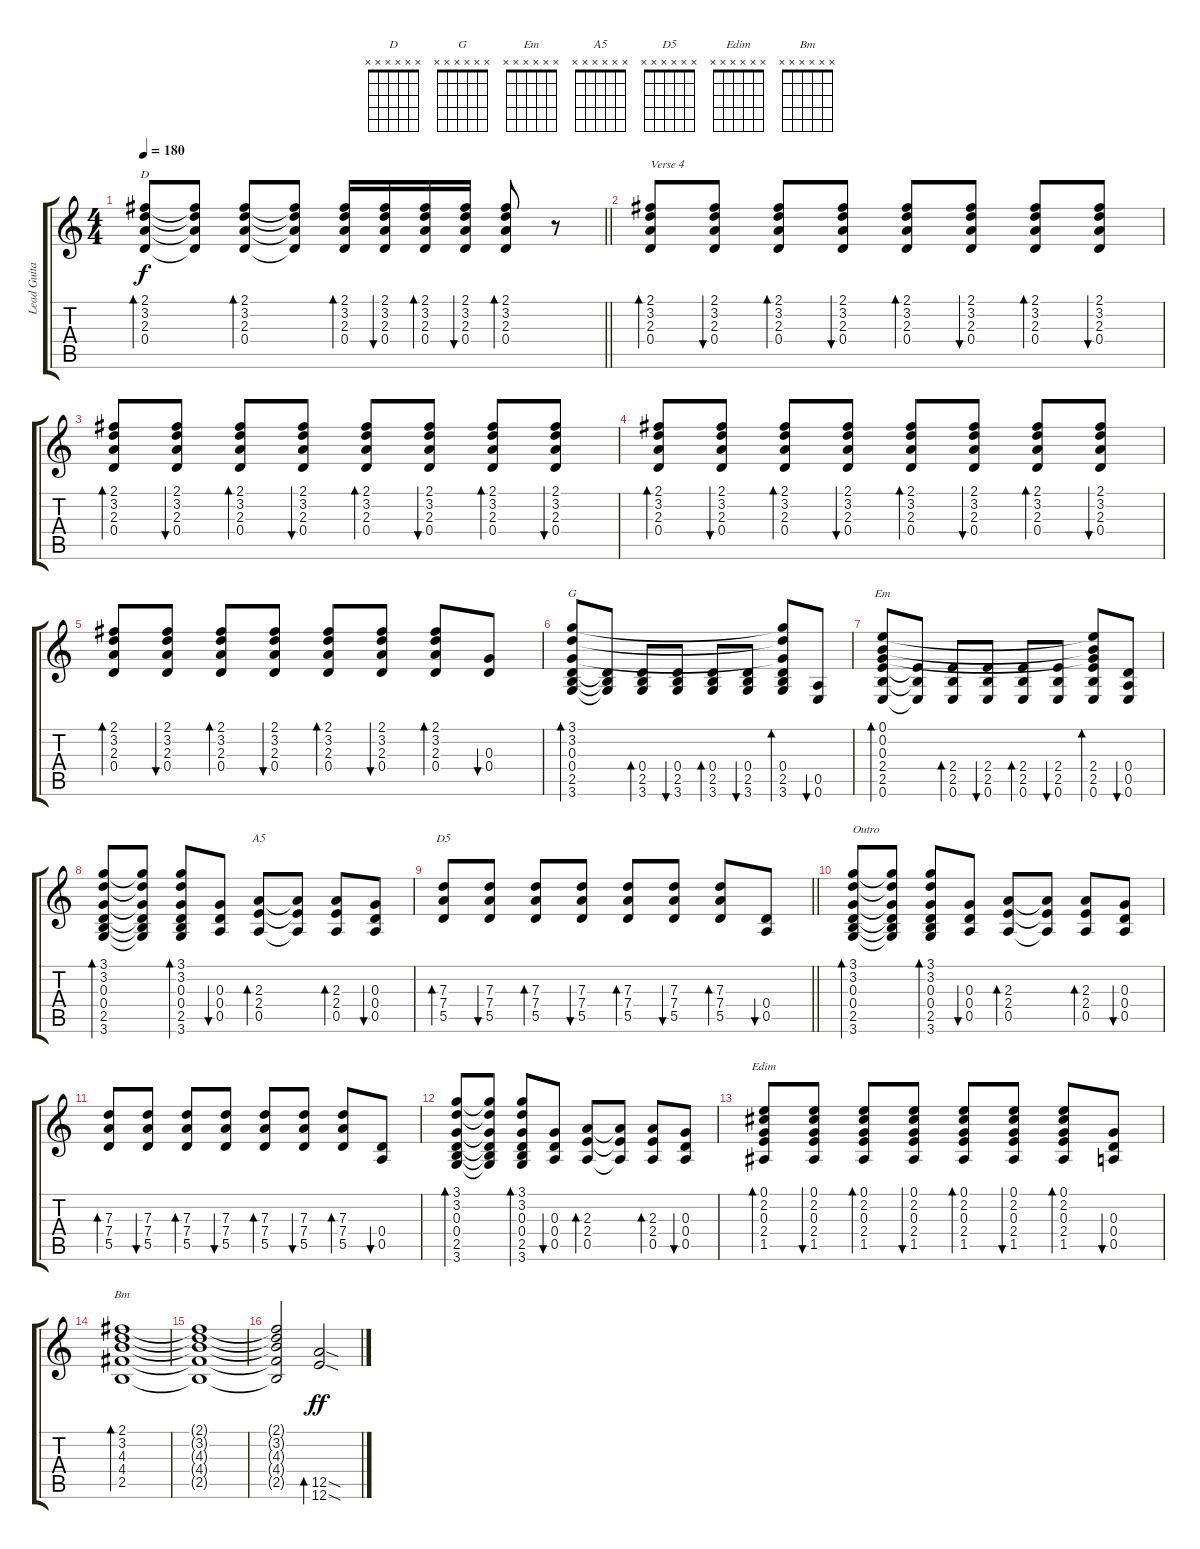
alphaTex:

\track ("Lead Guitar" "Lead Guita") {instrument distortionguitar}
\staff {score tabs}
\tuning (E4 B3 G3 D3 A2 E2) {hide}
\chord ("D" x x x x x x)
\chord ("G" x x x x x x)
\chord ("Em" x x x x x x)
\chord ("A5" x x x x x x)
\chord ("D5" x x x x x x)
\chord ("Edim" x x x x x x)
\chord ("Bm" x x x x x x)
\ts (4 4)
\tempo 180
\clef g2
\barLineRight lightlight
\ks c
(2.1 3.2 2.3 0.4).8{bd 60 ch "D" dy f} (2.1{t} 3.2{t} 2.3{t} 0.4{t}).8 (2.1 3.2 2.3 0.4).8{bd 60} (2.1{t} 3.2{t} 2.3{t} 0.4{t}).8 (2.1 3.2 2.3 0.4).16{bd 60} (2.1 3.2 2.3 0.4).16{bu 60} (2.1 3.2 2.3 0.4).16{bd 60} (2.1 3.2 2.3 0.4).16{bu 60} (2.1 3.2 2.3 0.4).8{bd 60} r.8 |
(2.1 3.2 2.3 0.4).8{bd 60 txt "Verse 4"} (2.1 3.2 2.3 0.4).8{bu 60} (2.1 3.2 2.3 0.4).8{bd 60} (2.1 3.2 2.3 0.4).8{bu 60} (2.1 3.2 2.3 0.4).8{bd 60} (2.1 3.2 2.3 0.4).8{bu 60} (2.1 3.2 2.3 0.4).8{bd 60} (2.1 3.2 2.3 0.4).8{bu 60} |
(2.1 3.2 2.3 0.4).8{bd 60} (2.1 3.2 2.3 0.4).8{bu 60} (2.1 3.2 2.3 0.4).8{bd 60} (2.1 3.2 2.3 0.4).8{bu 60} (2.1 3.2 2.3 0.4).8{bd 60} (2.1 3.2 2.3 0.4).8{bu 60} (2.1 3.2 2.3 0.4).8{bd 60} (2.1 3.2 2.3 0.4).8{bu 60} |
(2.1 3.2 2.3 0.4).8{bd 60} (2.1 3.2 2.3 0.4).8{bu 60} (2.1 3.2 2.3 0.4).8{bd 60} (2.1 3.2 2.3 0.4).8{bu 60} (2.1 3.2 2.3 0.4).8{bd 60} (2.1 3.2 2.3 0.4).8{bu 60} (2.1 3.2 2.3 0.4).8{bd 60} (2.1 3.2 2.3 0.4).8{bu 60} |
(2.1 3.2 2.3 0.4).8{bd 60} (2.1 3.2 2.3 0.4).8{bu 60} (2.1 3.2 2.3 0.4).8{bd 60} (2.1 3.2 2.3 0.4).8{bu 60} (2.1 3.2 2.3 0.4).8{bd 60} (2.1 3.2 2.3 0.4).8{bu 60} (2.1 3.2 2.3 0.4).8{bd 60} (0.3 0.4).8{bu 60} |
(3.1 3.2 0.3 0.4 2.5 3.6).8{bd 60 ch "G"} (0.4{t} 2.5{t} 3.6{t}).8 (0.4 2.5 3.6).8{bd 60} (0.4 2.5 3.6).8{bu 60} (0.4 2.5 3.6).8{bd 60} (0.4 2.5 3.6).8{bu 60} (3.1{t} 3.2{t} 0.3{t} 0.4 2.5 3.6).8{bd 60} (0.5 0.6).8{bu 60} |
(0.1 0.2 0.3 2.4 2.5 0.6).8{bd 60 ch "Em"} (2.4{t} 2.5{t} 0.6{t}).8 (2.4 2.5 0.6).8{bd 60} (2.4 2.5 0.6).8{bu 60} (2.4 2.5 0.6).8{bd 60} (2.4 2.5 0.6).8{bu 60} (0.1{t} 0.2{t} 0.3{t} 2.4 2.5 0.6).8{bd 60} (0.4 0.5 0.6).8{bu 60} |
(3.1 3.2 0.3 0.4 2.5 3.6).8{bd 60} (3.1{t} 3.2{t} 0.3{t} 0.4{t} 2.5{t} 3.6{t}).8 (3.1 3.2 0.3 0.4 2.5 3.6).8{bd 60} (0.3 0.4 0.5).8{bu 60} (2.3 2.4 0.5).8{bd 60 ch "A5"} (2.3{t} 2.4{t} 0.5{t}).8 (2.3 2.4 0.5).8{bd 60} (0.3 0.4 0.5).8{bu 60} |
\barLineRight lightlight
(7.3 7.4 5.5).8{bd 60 ch "D5"} (7.3 7.4 5.5).8{bu 60} (7.3 7.4 5.5).8{bd 60} (7.3 7.4 5.5).8{bu 60} (7.3 7.4 5.5).8{bd 60} (7.3 7.4 5.5).8{bu 60} (7.3 7.4 5.5).8{bd 60} (0.4 0.5).8{bu 60} |
(3.1 3.2 0.3 0.4 2.5 3.6).8{bd 60 txt "Outro"} (3.1{t} 3.2{t} 0.3{t} 0.4{t} 2.5{t} 3.6{t}).8 (3.1 3.2 0.3 0.4 2.5 3.6).8{bd 60} (0.3 0.4 0.5).8{bu 60} (2.3 2.4 0.5).8{bd 60} (2.3{t} 2.4{t} 0.5{t}).8 (2.3 2.4 0.5).8{bd 60} (0.3 0.4 0.5).8{bu 60} |
(7.3 7.4 5.5).8{bd 60} (7.3 7.4 5.5).8{bu 60} (7.3 7.4 5.5).8{bd 60} (7.3 7.4 5.5).8{bu 60} (7.3 7.4 5.5).8{bd 60} (7.3 7.4 5.5).8{bu 60} (7.3 7.4 5.5).8{bd 60} (0.4 0.5).8{bu 60} |
(3.1 3.2 0.3 0.4 2.5 3.6).8{bd 60} (3.1{t} 3.2{t} 0.3{t} 0.4{t} 2.5{t} 3.6{t}).8 (3.1 3.2 0.3 0.4 2.5 3.6).8{bd 60} (0.3 0.4 0.5).8{bu 60} (2.3 2.4 0.5).8{bd 60} (2.3{t} 2.4{t} 0.5{t}).8 (2.3 2.4 0.5).8{bd 60} (0.3 0.4 0.5).8{bu 60} |
(0.1 2.2 0.3 2.4 1.5).8{bd 60 ch "Edim"} (0.1 2.2 0.3 2.4 1.5).8{bu 60} (0.1 2.2 0.3 2.4 1.5).8{bd 60} (0.1 2.2 0.3 2.4 1.5).8{bu 60} (0.1 2.2 0.3 2.4 1.5).8{bd 60} (0.1 2.2 0.3 2.4 1.5).8{bu 60} (0.1 2.2 0.3 2.4 1.5).8{bd 60} (0.3 0.4 0.5).8{bu 60} |
(2.1 3.2 4.3 4.4 2.5).1{bd 60 ch "Bm"} |
(2.1{t} 3.2{t} 4.3{t} 4.4{t} 2.5{t}).1 |
(2.1{t} 3.2{t} 4.3{t} 4.4{t} 2.5{t}).2 (12.5{sod} 12.6{sod}).2{bd 60 dy ff}
